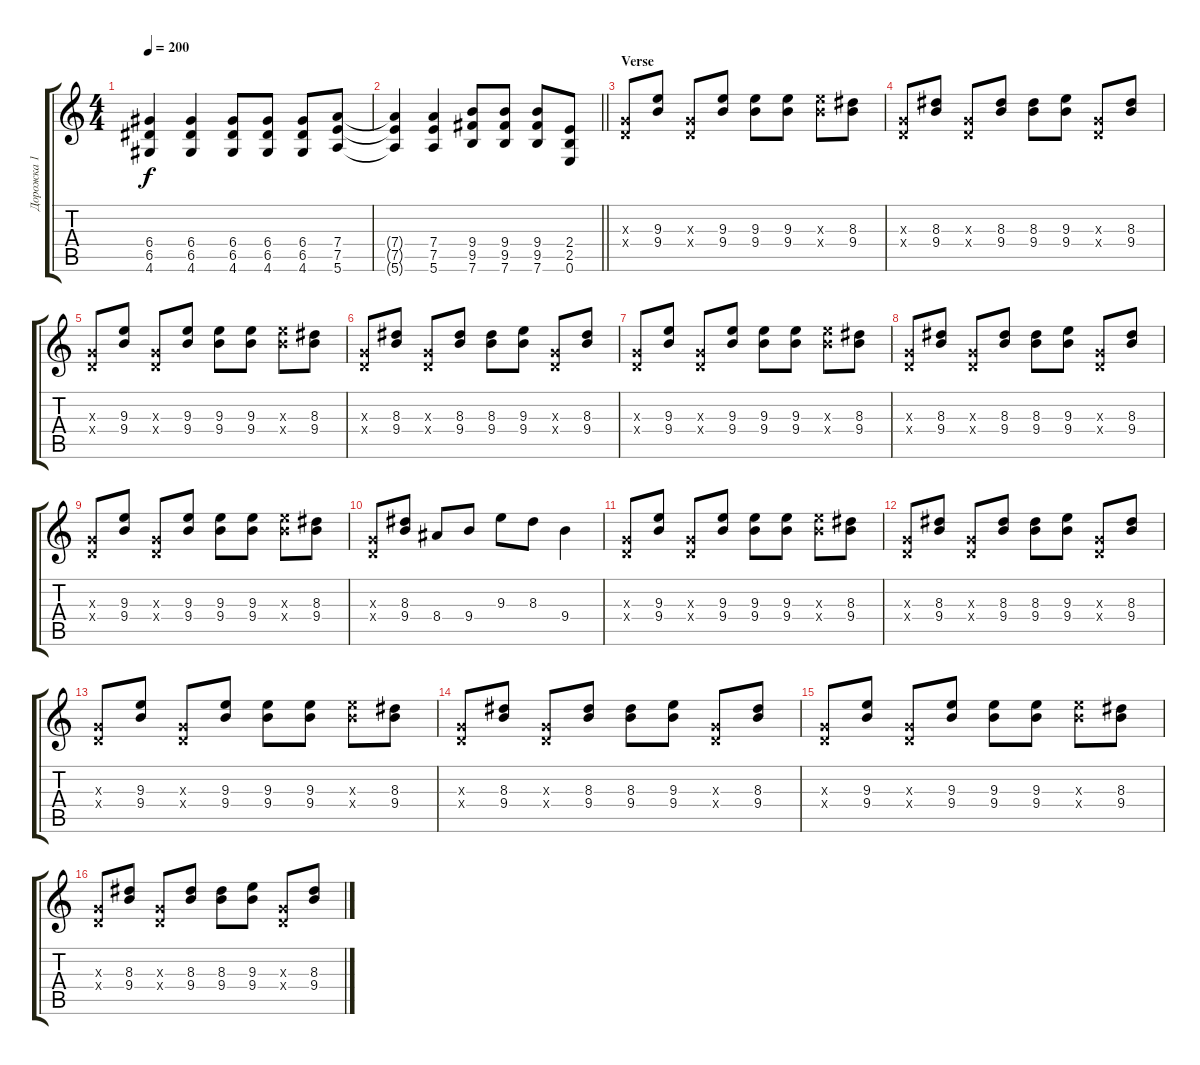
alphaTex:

\track ("Дорожка 1" "Дорожка 1") {instrument distortionguitar}
\staff {score tabs}
\tuning (E4 B3 G3 D3 A2 E2) {hide}
\ts (4 4)
\tempo 200
\clef g2
\ks c
(6.4 6.5 4.6).4{dy f} (6.4 6.5 4.6).4 (6.4 6.5 4.6).8 (6.4 6.5 4.6).8 (6.4 6.5 4.6).8 (7.4 7.5 5.6).8 |
\barLineRight lightlight
(7.4{t} 7.5{t} 5.6{t}).4 (7.4 7.5 5.6).4 (9.4 9.5 7.6).8 (9.4 9.5 7.6).8 (9.4 9.5 7.6).8 (2.4 2.5 0.6).8 |
\section ("" "Verse")
(0.3{x} 0.4{x}).8 (9.3 9.4).8 (0.3{x} 0.4{x}).8 (9.3 9.4).8 (9.3 9.4).8 (9.3 9.4).8 (9.3{x} 9.4{x}).8 (8.3 9.4).8 |
(0.3{x} 0.4{x}).8 (8.3 9.4).8 (0.3{x} 0.4{x}).8 (8.3 9.4).8 (8.3 9.4).8 (9.3 9.4).8 (0.3{x} 0.4{x}).8 (8.3 9.4).8 |
(0.3{x} 0.4{x}).8 (9.3 9.4).8 (0.3{x} 0.4{x}).8 (9.3 9.4).8 (9.3 9.4).8 (9.3 9.4).8 (9.3{x} 9.4{x}).8 (8.3 9.4).8 |
(0.3{x} 0.4{x}).8 (8.3 9.4).8 (0.3{x} 0.4{x}).8 (8.3 9.4).8 (8.3 9.4).8 (9.3 9.4).8 (0.3{x} 0.4{x}).8 (8.3 9.4).8 |
(0.3{x} 0.4{x}).8 (9.3 9.4).8 (0.3{x} 0.4{x}).8 (9.3 9.4).8 (9.3 9.4).8 (9.3 9.4).8 (9.3{x} 9.4{x}).8 (8.3 9.4).8 |
(0.3{x} 0.4{x}).8 (8.3 9.4).8 (0.3{x} 0.4{x}).8 (8.3 9.4).8 (8.3 9.4).8 (9.3 9.4).8 (0.3{x} 0.4{x}).8 (8.3 9.4).8 |
(0.3{x} 0.4{x}).8 (9.3 9.4).8 (0.3{x} 0.4{x}).8 (9.3 9.4).8 (9.3 9.4).8 (9.3 9.4).8 (9.3{x} 9.4{x}).8 (8.3 9.4).8 |
(0.3{x} 0.4{x}).8 (8.3 9.4).8 8.4.8 9.4.8 9.3.8 8.3.8 9.4.4 |
(0.3{x} 0.4{x}).8 (9.3 9.4).8 (0.3{x} 0.4{x}).8 (9.3 9.4).8 (9.3 9.4).8 (9.3 9.4).8 (9.3{x} 9.4{x}).8 (8.3 9.4).8 |
(0.3{x} 0.4{x}).8 (8.3 9.4).8 (0.3{x} 0.4{x}).8 (8.3 9.4).8 (8.3 9.4).8 (9.3 9.4).8 (0.3{x} 0.4{x}).8 (8.3 9.4).8 |
(0.3{x} 0.4{x}).8 (9.3 9.4).8 (0.3{x} 0.4{x}).8 (9.3 9.4).8 (9.3 9.4).8 (9.3 9.4).8 (9.3{x} 9.4{x}).8 (8.3 9.4).8 |
(0.3{x} 0.4{x}).8 (8.3 9.4).8 (0.3{x} 0.4{x}).8 (8.3 9.4).8 (8.3 9.4).8 (9.3 9.4).8 (0.3{x} 0.4{x}).8 (8.3 9.4).8 |
(0.3{x} 0.4{x}).8 (9.3 9.4).8 (0.3{x} 0.4{x}).8 (9.3 9.4).8 (9.3 9.4).8 (9.3 9.4).8 (9.3{x} 9.4{x}).8 (8.3 9.4).8 |
(0.3{x} 0.4{x}).8 (8.3 9.4).8 (0.3{x} 0.4{x}).8 (8.3 9.4).8 (8.3 9.4).8 (9.3 9.4).8 (0.3{x} 0.4{x}).8 (8.3 9.4).8
